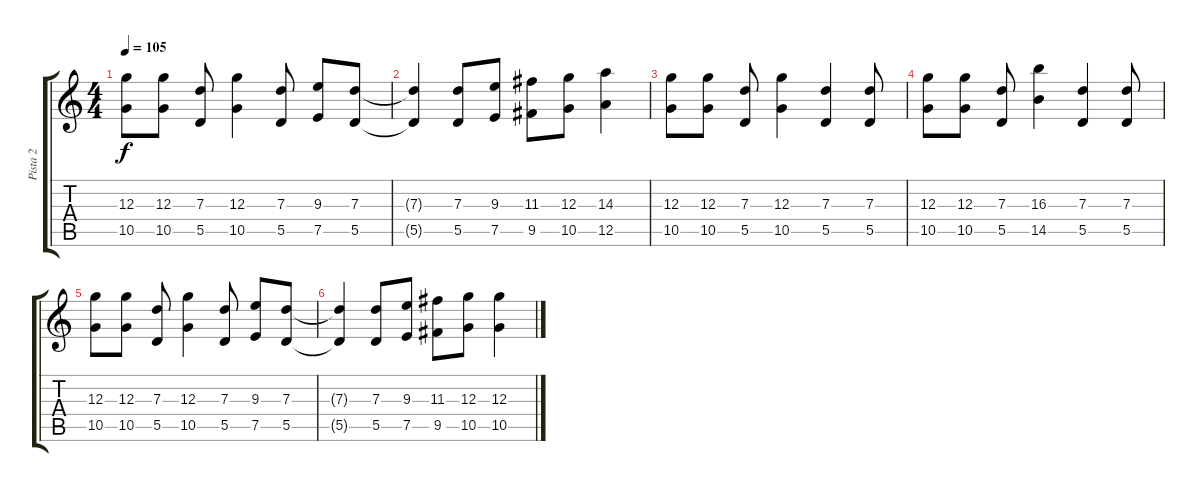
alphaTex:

\track ("Pista 2" "Pista 2") {instrument distortionguitar}
\staff {score tabs}
\tuning (E4 B3 G3 D3 A2 E2) {hide}
\ts (4 4)
\tempo 105
\clef g2
\ks c
(12.3 10.5).8{dy f} (12.3 10.5).8 (7.3 5.5).8 (12.3 10.5).4 (7.3 5.5).8 (9.3 7.5).8 (7.3 5.5).8 |
(7.3{t} 5.5{t}).4 (7.3 5.5).8 (9.3 7.5).8 (11.3 9.5).8 (12.3 10.5).8 (14.3 12.5).4 |
(12.3 10.5).8 (12.3 10.5).8 (7.3 5.5).8 (12.3 10.5).4 (7.3 5.5).4 (7.3 5.5).8 |
(12.3 10.5).8 (12.3 10.5).8 (7.3 5.5).8 (16.3 14.5).4 (7.3 5.5).4 (7.3 5.5).8 |
(12.3 10.5).8 (12.3 10.5).8 (7.3 5.5).8 (12.3 10.5).4 (7.3 5.5).8 (9.3 7.5).8 (7.3 5.5).8 |
(7.3{t} 5.5{t}).4 (7.3 5.5).8 (9.3 7.5).8 (11.3 9.5).8 (12.3 10.5).8 (12.3 10.5).4
